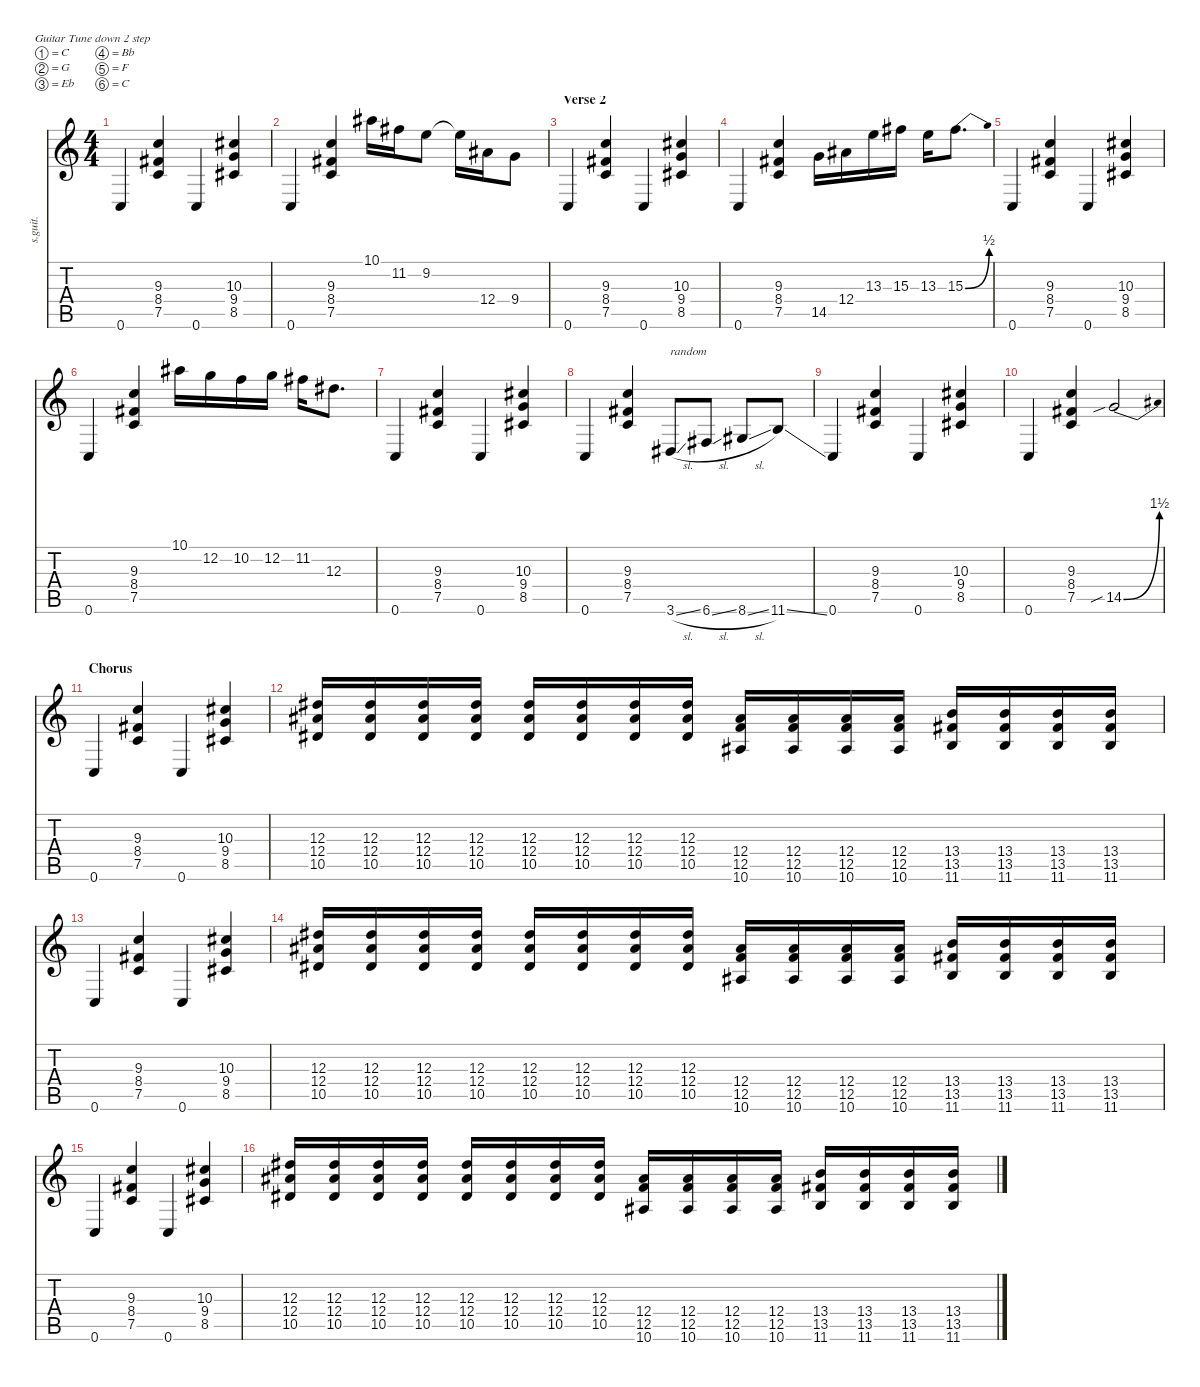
\defaultSystemsLayout 4
\hideDynamics
\bracketExtendMode nobrackets
\track ("Josh Homme" "s.guit.") {instrument distortionguitar}
\staff {score tabs}
\tuning (C4 G3 Eb3 Bb2 F2 C2)
\ts (4 4)
\tempo (105 hide)
\clef g2
\ks c
0.6.4{lyrics (0 "") lyrics (1 "") lyrics (2 "") lyrics (3 "") lyrics (4 "") dy f} (9.3 8.4{acc #} 7.5).4{lyrics (0 "") lyrics (1 "") lyrics (2 "") lyrics (3 "") lyrics (4 "")} 0.6.4{lyrics (0 "") lyrics (1 "") lyrics (2 "") lyrics (3 "") lyrics (4 "")} (10.3{acc #} 9.4 8.5{acc #}).4{lyrics (0 "") lyrics (1 "") lyrics (2 "") lyrics (3 "") lyrics (4 "")} |
0.6.4{lyrics (0 "") lyrics (1 "") lyrics (2 "") lyrics (3 "") lyrics (4 "")} (9.3 8.4{acc #} 7.5).4{lyrics (0 "") lyrics (1 "") lyrics (2 "") lyrics (3 "") lyrics (4 "")} 10.1{acc #}.16{lyrics (0 "") lyrics (1 "") lyrics (2 "") lyrics (3 "") lyrics (4 "")} 11.2{acc #}.16{lyrics (0 "") lyrics (1 "") lyrics (2 "") lyrics (3 "") lyrics (4 "")} 9.2.8{lyrics (0 "") lyrics (1 "") lyrics (2 "") lyrics (3 "") lyrics (4 "")} 9.2{t}.16{lyrics (0 "") lyrics (1 "") lyrics (2 "") lyrics (3 "") lyrics (4 "")} 12.4{acc #}.16{lyrics (0 "") lyrics (1 "") lyrics (2 "") lyrics (3 "") lyrics (4 "")} 9.4.8{lyrics (0 "") lyrics (1 "") lyrics (2 "") lyrics (3 "") lyrics (4 "")} |
\section ("" "Verse 2")
0.6.4{lyrics (0 "") lyrics (1 "") lyrics (2 "") lyrics (3 "") lyrics (4 "")} (9.3 8.4{acc #} 7.5).4{lyrics (0 "") lyrics (1 "") lyrics (2 "") lyrics (3 "") lyrics (4 "")} 0.6.4{lyrics (0 "") lyrics (1 "") lyrics (2 "") lyrics (3 "") lyrics (4 "")} (10.3{acc #} 9.4 8.5{acc #}).4{lyrics (0 "") lyrics (1 "") lyrics (2 "") lyrics (3 "") lyrics (4 "")} |
0.6.4{lyrics (0 "") lyrics (1 "") lyrics (2 "") lyrics (3 "") lyrics (4 "")} (9.3 8.4{acc #} 7.5).4{lyrics (0 "") lyrics (1 "") lyrics (2 "") lyrics (3 "") lyrics (4 "")} 14.5.16{lyrics (0 "") lyrics (1 "") lyrics (2 "") lyrics (3 "") lyrics (4 "")} 12.4{acc #}.16{lyrics (0 "") lyrics (1 "") lyrics (2 "") lyrics (3 "") lyrics (4 "")} 13.3.16{lyrics (0 "") lyrics (1 "") lyrics (2 "") lyrics (3 "") lyrics (4 "")} 15.3{acc #}.16{lyrics (0 "") lyrics (1 "") lyrics (2 "") lyrics (3 "") lyrics (4 "")} 13.3.16{lyrics (0 "") lyrics (1 "") lyrics (2 "") lyrics (3 "") lyrics (4 "")} 15.3{be (bend 0 0 60 2) acc #}.8{d lyrics (0 "") lyrics (1 "") lyrics (2 "") lyrics (3 "") lyrics (4 "")} |
0.6.4{lyrics (0 "") lyrics (1 "") lyrics (2 "") lyrics (3 "") lyrics (4 "")} (9.3 8.4{acc #} 7.5).4{lyrics (0 "") lyrics (1 "") lyrics (2 "") lyrics (3 "") lyrics (4 "")} 0.6.4{lyrics (0 "") lyrics (1 "") lyrics (2 "") lyrics (3 "") lyrics (4 "")} (10.3{acc #} 9.4 8.5{acc #}).4{lyrics (0 "") lyrics (1 "") lyrics (2 "") lyrics (3 "") lyrics (4 "")} |
0.6.4{lyrics (0 "") lyrics (1 "") lyrics (2 "") lyrics (3 "") lyrics (4 "")} (9.3 8.4{acc #} 7.5).4{lyrics (0 "") lyrics (1 "") lyrics (2 "") lyrics (3 "") lyrics (4 "")} 10.1{acc #}.16{lyrics (0 "") lyrics (1 "") lyrics (2 "") lyrics (3 "") lyrics (4 "")} 12.2.16{lyrics (0 "") lyrics (1 "") lyrics (2 "") lyrics (3 "") lyrics (4 "")} 10.2.16{lyrics (0 "") lyrics (1 "") lyrics (2 "") lyrics (3 "") lyrics (4 "")} 12.2.16{lyrics (0 "") lyrics (1 "") lyrics (2 "") lyrics (3 "") lyrics (4 "")} 11.2{acc #}.16{lyrics (0 "") lyrics (1 "") lyrics (2 "") lyrics (3 "") lyrics (4 "")} 12.3{acc #}.8{d lyrics (0 "") lyrics (1 "") lyrics (2 "") lyrics (3 "") lyrics (4 "")} |
0.6.4{lyrics (0 "") lyrics (1 "") lyrics (2 "") lyrics (3 "") lyrics (4 "")} (9.3 8.4{acc #} 7.5).4{lyrics (0 "") lyrics (1 "") lyrics (2 "") lyrics (3 "") lyrics (4 "")} 0.6.4{lyrics (0 "") lyrics (1 "") lyrics (2 "") lyrics (3 "") lyrics (4 "")} (10.3{acc #} 9.4 8.5{acc #}).4{lyrics (0 "") lyrics (1 "") lyrics (2 "") lyrics (3 "") lyrics (4 "")} |
0.6.4{lyrics (0 "") lyrics (1 "") lyrics (2 "") lyrics (3 "") lyrics (4 "")} (9.3 8.4{acc #} 7.5).4{lyrics (0 "") lyrics (1 "") lyrics (2 "") lyrics (3 "") lyrics (4 "")} 3.6{sl acc #}.8{txt "random" lyrics (0 "") lyrics (1 "") lyrics (2 "") lyrics (3 "") lyrics (4 "") dy mf} 6.6{sl acc #}.8{lyrics (0 "") lyrics (1 "") lyrics (2 "") lyrics (3 "") lyrics (4 "")} 8.6{sl acc #}.8{lyrics (0 "") lyrics (1 "") lyrics (2 "") lyrics (3 "") lyrics (4 "")} 11.6{ss}.8{lyrics (0 "") lyrics (1 "") lyrics (2 "") lyrics (3 "") lyrics (4 "")} |
0.6.4{lyrics (0 "") lyrics (1 "") lyrics (2 "") lyrics (3 "") lyrics (4 "") dy f} (9.3 8.4{acc #} 7.5).4{lyrics (0 "") lyrics (1 "") lyrics (2 "") lyrics (3 "") lyrics (4 "")} 0.6.4{lyrics (0 "") lyrics (1 "") lyrics (2 "") lyrics (3 "") lyrics (4 "")} (10.3{acc #} 9.4 8.5{acc #}).4{lyrics (0 "") lyrics (1 "") lyrics (2 "") lyrics (3 "") lyrics (4 "")} |
0.6.4{lyrics (0 "") lyrics (1 "") lyrics (2 "") lyrics (3 "") lyrics (4 "")} (9.3 8.4{acc #} 7.5).4{lyrics (0 "") lyrics (1 "") lyrics (2 "") lyrics (3 "") lyrics (4 "")} 14.5{be (bend 0 0 60 6) sib}.2{lyrics (0 "") lyrics (1 "") lyrics (2 "") lyrics (3 "") lyrics (4 "") dy mp} |
\section ("" "Chorus")
0.6.4{lyrics (0 "") lyrics (1 "") lyrics (2 "") lyrics (3 "") lyrics (4 "") dy f} (9.3 8.4{acc #} 7.5).4{lyrics (0 "") lyrics (1 "") lyrics (2 "") lyrics (3 "") lyrics (4 "")} 0.6.4{lyrics (0 "") lyrics (1 "") lyrics (2 "") lyrics (3 "") lyrics (4 "")} (10.3{acc #} 9.4 8.5{acc #}).4{lyrics (0 "") lyrics (1 "") lyrics (2 "") lyrics (3 "") lyrics (4 "")} |
(12.3{acc #} 12.4{acc #} 10.5{acc #}).16{lyrics (0 "") lyrics (1 "") lyrics (2 "") lyrics (3 "") lyrics (4 "")} (12.3{acc #} 12.4{acc #} 10.5{acc #}).16{lyrics (0 "") lyrics (1 "") lyrics (2 "") lyrics (3 "") lyrics (4 "")} (12.3{acc #} 12.4{acc #} 10.5{acc #}).16{lyrics (0 "") lyrics (1 "") lyrics (2 "") lyrics (3 "") lyrics (4 "")} (12.3{acc #} 12.4{acc #} 10.5{acc #}).16{lyrics (0 "") lyrics (1 "") lyrics (2 "") lyrics (3 "") lyrics (4 "")} (12.3{acc #} 12.4{acc #} 10.5{acc #}).16{lyrics (0 "") lyrics (1 "") lyrics (2 "") lyrics (3 "") lyrics (4 "")} (12.3{acc #} 12.4{acc #} 10.5{acc #}).16{lyrics (0 "") lyrics (1 "") lyrics (2 "") lyrics (3 "") lyrics (4 "")} (12.3{acc #} 12.4{acc #} 10.5{acc #}).16{lyrics (0 "") lyrics (1 "") lyrics (2 "") lyrics (3 "") lyrics (4 "")} (12.3{acc #} 12.4{acc #} 10.5{acc #}).16{lyrics (0 "") lyrics (1 "") lyrics (2 "") lyrics (3 "") lyrics (4 "")} (12.4{acc #} 12.5 10.6{acc #}).16{lyrics (0 "") lyrics (1 "") lyrics (2 "") lyrics (3 "") lyrics (4 "")} (12.4{acc #} 12.5 10.6{acc #}).16{lyrics (0 "") lyrics (1 "") lyrics (2 "") lyrics (3 "") lyrics (4 "")} (12.4{acc #} 12.5 10.6{acc #}).16{lyrics (0 "") lyrics (1 "") lyrics (2 "") lyrics (3 "") lyrics (4 "")} (12.4{acc #} 12.5 10.6{acc #}).16{lyrics (0 "") lyrics (1 "") lyrics (2 "") lyrics (3 "") lyrics (4 "")} (13.4 13.5{acc #} 11.6).16{lyrics (0 "") lyrics (1 "") lyrics (2 "") lyrics (3 "") lyrics (4 "")} (13.4 13.5{acc #} 11.6).16{lyrics (0 "") lyrics (1 "") lyrics (2 "") lyrics (3 "") lyrics (4 "")} (13.4 13.5{acc #} 11.6).16{lyrics (0 "") lyrics (1 "") lyrics (2 "") lyrics (3 "") lyrics (4 "")} (13.4 13.5{acc #} 11.6).16{lyrics (0 "") lyrics (1 "") lyrics (2 "") lyrics (3 "") lyrics (4 "")} |
0.6.4{lyrics (0 "") lyrics (1 "") lyrics (2 "") lyrics (3 "") lyrics (4 "")} (9.3 8.4{acc #} 7.5).4{lyrics (0 "") lyrics (1 "") lyrics (2 "") lyrics (3 "") lyrics (4 "")} 0.6.4{lyrics (0 "") lyrics (1 "") lyrics (2 "") lyrics (3 "") lyrics (4 "")} (10.3{acc #} 9.4 8.5{acc #}).4{lyrics (0 "") lyrics (1 "") lyrics (2 "") lyrics (3 "") lyrics (4 "")} |
(12.3{acc #} 12.4{acc #} 10.5{acc #}).16{lyrics (0 "") lyrics (1 "") lyrics (2 "") lyrics (3 "") lyrics (4 "")} (12.3{acc #} 12.4{acc #} 10.5{acc #}).16{lyrics (0 "") lyrics (1 "") lyrics (2 "") lyrics (3 "") lyrics (4 "")} (12.3{acc #} 12.4{acc #} 10.5{acc #}).16{lyrics (0 "") lyrics (1 "") lyrics (2 "") lyrics (3 "") lyrics (4 "")} (12.3{acc #} 12.4{acc #} 10.5{acc #}).16{lyrics (0 "") lyrics (1 "") lyrics (2 "") lyrics (3 "") lyrics (4 "")} (12.3{acc #} 12.4{acc #} 10.5{acc #}).16{lyrics (0 "") lyrics (1 "") lyrics (2 "") lyrics (3 "") lyrics (4 "")} (12.3{acc #} 12.4{acc #} 10.5{acc #}).16{lyrics (0 "") lyrics (1 "") lyrics (2 "") lyrics (3 "") lyrics (4 "")} (12.3{acc #} 12.4{acc #} 10.5{acc #}).16{lyrics (0 "") lyrics (1 "") lyrics (2 "") lyrics (3 "") lyrics (4 "")} (12.3{acc #} 12.4{acc #} 10.5{acc #}).16{lyrics (0 "") lyrics (1 "") lyrics (2 "") lyrics (3 "") lyrics (4 "")} (12.4{acc #} 12.5 10.6{acc #}).16{lyrics (0 "") lyrics (1 "") lyrics (2 "") lyrics (3 "") lyrics (4 "")} (12.4{acc #} 12.5 10.6{acc #}).16{lyrics (0 "") lyrics (1 "") lyrics (2 "") lyrics (3 "") lyrics (4 "")} (12.4{acc #} 12.5 10.6{acc #}).16{lyrics (0 "") lyrics (1 "") lyrics (2 "") lyrics (3 "") lyrics (4 "")} (12.4{acc #} 12.5 10.6{acc #}).16{lyrics (0 "") lyrics (1 "") lyrics (2 "") lyrics (3 "") lyrics (4 "")} (13.4 13.5{acc #} 11.6).16{lyrics (0 "") lyrics (1 "") lyrics (2 "") lyrics (3 "") lyrics (4 "")} (13.4 13.5{acc #} 11.6).16{lyrics (0 "") lyrics (1 "") lyrics (2 "") lyrics (3 "") lyrics (4 "")} (13.4 13.5{acc #} 11.6).16{lyrics (0 "") lyrics (1 "") lyrics (2 "") lyrics (3 "") lyrics (4 "")} (13.4 13.5{acc #} 11.6).16{lyrics (0 "") lyrics (1 "") lyrics (2 "") lyrics (3 "") lyrics (4 "")} |
0.6.4{lyrics (0 "") lyrics (1 "") lyrics (2 "") lyrics (3 "") lyrics (4 "")} (9.3 8.4{acc #} 7.5).4{lyrics (0 "") lyrics (1 "") lyrics (2 "") lyrics (3 "") lyrics (4 "")} 0.6.4{lyrics (0 "") lyrics (1 "") lyrics (2 "") lyrics (3 "") lyrics (4 "")} (10.3{acc #} 9.4 8.5{acc #}).4{lyrics (0 "") lyrics (1 "") lyrics (2 "") lyrics (3 "") lyrics (4 "")} |
(12.3{acc #} 12.4{acc #} 10.5{acc #}).16{lyrics (0 "") lyrics (1 "") lyrics (2 "") lyrics (3 "") lyrics (4 "")} (12.3{acc #} 12.4{acc #} 10.5{acc #}).16{lyrics (0 "") lyrics (1 "") lyrics (2 "") lyrics (3 "") lyrics (4 "")} (12.3{acc #} 12.4{acc #} 10.5{acc #}).16{lyrics (0 "") lyrics (1 "") lyrics (2 "") lyrics (3 "") lyrics (4 "")} (12.3{acc #} 12.4{acc #} 10.5{acc #}).16{lyrics (0 "") lyrics (1 "") lyrics (2 "") lyrics (3 "") lyrics (4 "")} (12.3{acc #} 12.4{acc #} 10.5{acc #}).16{lyrics (0 "") lyrics (1 "") lyrics (2 "") lyrics (3 "") lyrics (4 "")} (12.3{acc #} 12.4{acc #} 10.5{acc #}).16{lyrics (0 "") lyrics (1 "") lyrics (2 "") lyrics (3 "") lyrics (4 "")} (12.3{acc #} 12.4{acc #} 10.5{acc #}).16{lyrics (0 "") lyrics (1 "") lyrics (2 "") lyrics (3 "") lyrics (4 "")} (12.3{acc #} 12.4{acc #} 10.5{acc #}).16{lyrics (0 "") lyrics (1 "") lyrics (2 "") lyrics (3 "") lyrics (4 "")} (12.4{acc #} 12.5 10.6{acc #}).16{lyrics (0 "") lyrics (1 "") lyrics (2 "") lyrics (3 "") lyrics (4 "")} (12.4{acc #} 12.5 10.6{acc #}).16{lyrics (0 "") lyrics (1 "") lyrics (2 "") lyrics (3 "") lyrics (4 "")} (12.4{acc #} 12.5 10.6{acc #}).16{lyrics (0 "") lyrics (1 "") lyrics (2 "") lyrics (3 "") lyrics (4 "")} (12.4{acc #} 12.5 10.6{acc #}).16{lyrics (0 "") lyrics (1 "") lyrics (2 "") lyrics (3 "") lyrics (4 "")} (13.4 13.5{acc #} 11.6).16{lyrics (0 "") lyrics (1 "") lyrics (2 "") lyrics (3 "") lyrics (4 "")} (13.4 13.5{acc #} 11.6).16{lyrics (0 "") lyrics (1 "") lyrics (2 "") lyrics (3 "") lyrics (4 "")} (13.4 13.5{acc #} 11.6).16{lyrics (0 "") lyrics (1 "") lyrics (2 "") lyrics (3 "") lyrics (4 "")} (13.4 13.5{acc #} 11.6).16{lyrics (0 "") lyrics (1 "") lyrics (2 "") lyrics (3 "") lyrics (4 "")}
